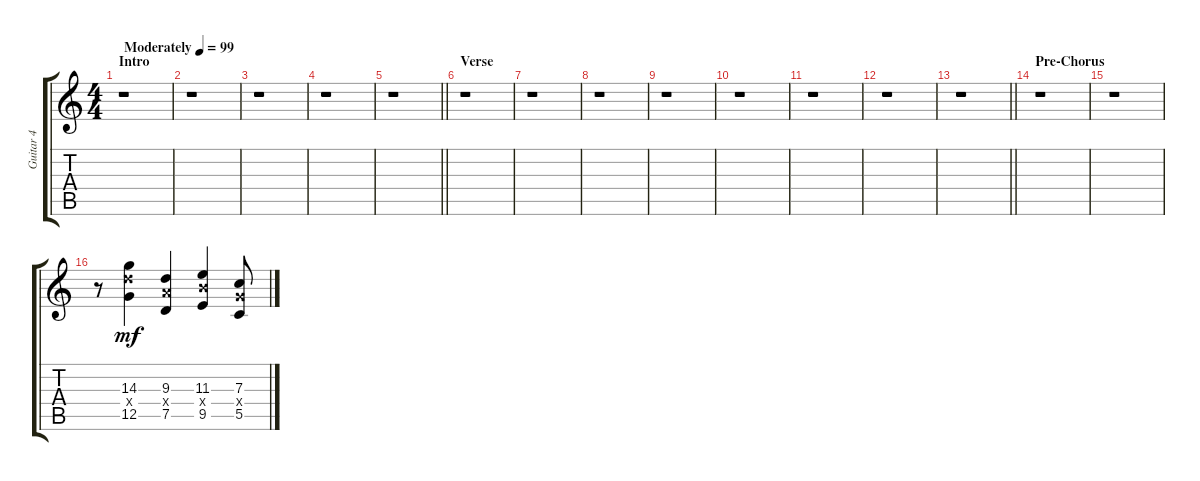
\track ("Guitar 4" "Guitar 4") {instrument distortionguitar}
\staff {score tabs}
\tuning (D4 A3 F3 C3 G2 C2) {hide}
\ts (4 4)
\section ("" "Intro ")
\tempo (99 "Moderately")
\clef g2
\ks c
r.1{dy mf instrument distortionguitar} |
r.1 |
r.1 |
r.1 |
\barLineRight lightlight
r.1 |
\section ("" "Verse")
r.1 |
r.1 |
r.1 |
r.1 |
r.1 |
r.1 |
r.1 |
\barLineRight lightlight
r.1 |
\section ("" "Pre-Chorus")
r.1 |
r.1 |
r.8 (14.3 14.4{x} 12.5).4 (9.3 9.4{x} 7.5).4 (11.3 11.4{x} 9.5).4 (7.3 7.4{x} 5.5).8
